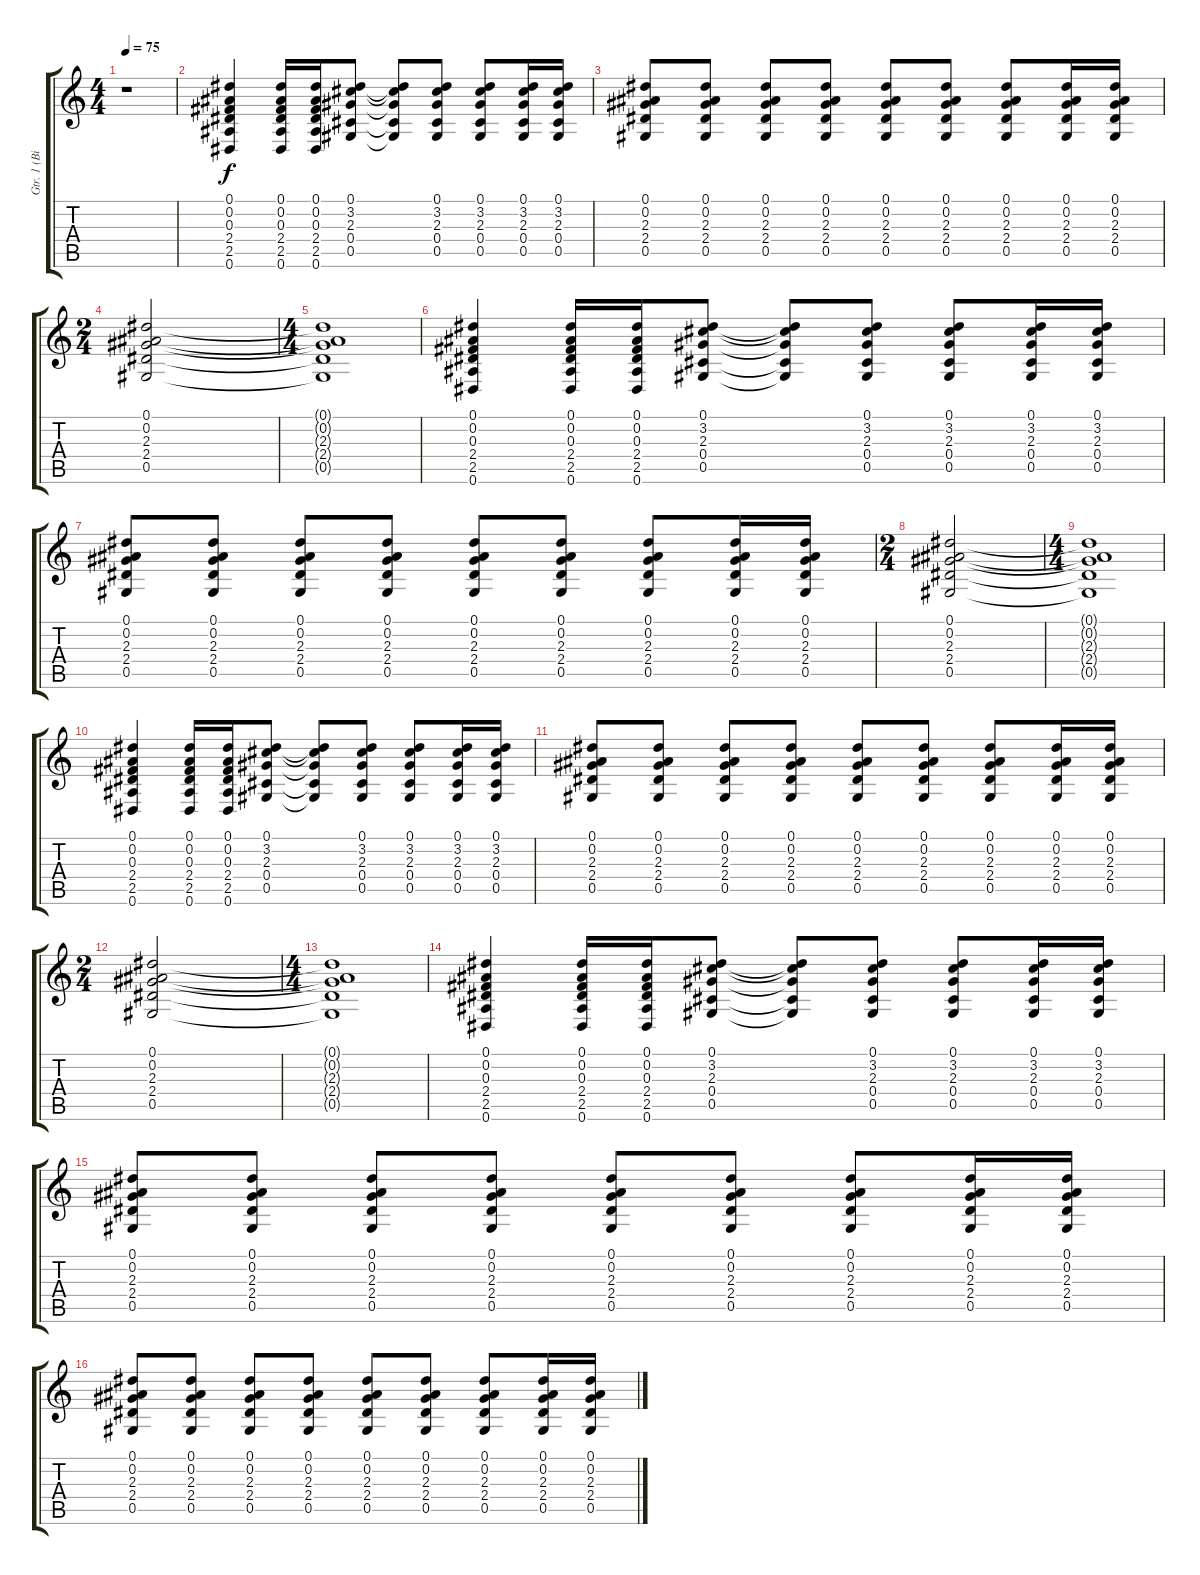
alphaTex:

\track ("Gtr. 1 (Billy)" "Gtr. 1 (Bi") {instrument acousticguitarsteel}
\staff {score tabs}
\tuning (Eb4 Bb3 Gb3 Db3 Ab2 Eb2) {hide}
\ts (4 4)
\tempo 75
\clef g2
\ks c
r.1{dy f} |
(0.1 0.2 0.3 2.4 2.5 0.6).4 (0.1 0.2 0.3 2.4 2.5 0.6).16 (0.1 0.2 0.3 2.4 2.5 0.6).16 (0.1 3.2 2.3 0.4 0.5).8 (0.1{t} 3.2{t} 2.3{t} 0.4{t} 0.5{t}).8 (0.1 3.2 2.3 0.4 0.5).8 (0.1 3.2 2.3 0.4 0.5).8 (0.1 3.2 2.3 0.4 0.5).16 (0.1 3.2 2.3 0.4 0.5).16 |
(0.1 0.2 2.3 2.4 0.5).8 (0.1 0.2 2.3 2.4 0.5).8 (0.1 0.2 2.3 2.4 0.5).8 (0.1 0.2 2.3 2.4 0.5).8 (0.1 0.2 2.3 2.4 0.5).8 (0.1 0.2 2.3 2.4 0.5).8 (0.1 0.2 2.3 2.4 0.5).8 (0.1 0.2 2.3 2.4 0.5).16 (0.1 0.2 2.3 2.4 0.5).16 |
\ts (2 4)
(0.1 0.2 2.3 2.4 0.5).2 |
\ts (4 4)
(0.1{t} 0.2{t} 2.3{t} 2.4{t} 0.5{t}).1 |
(0.1 0.2 0.3 2.4 2.5 0.6).4 (0.1 0.2 0.3 2.4 2.5 0.6).16 (0.1 0.2 0.3 2.4 2.5 0.6).16 (0.1 3.2 2.3 0.4 0.5).8 (0.1{t} 3.2{t} 2.3{t} 0.4{t} 0.5{t}).8 (0.1 3.2 2.3 0.4 0.5).8 (0.1 3.2 2.3 0.4 0.5).8 (0.1 3.2 2.3 0.4 0.5).16 (0.1 3.2 2.3 0.4 0.5).16 |
(0.1 0.2 2.3 2.4 0.5).8 (0.1 0.2 2.3 2.4 0.5).8 (0.1 0.2 2.3 2.4 0.5).8 (0.1 0.2 2.3 2.4 0.5).8 (0.1 0.2 2.3 2.4 0.5).8 (0.1 0.2 2.3 2.4 0.5).8 (0.1 0.2 2.3 2.4 0.5).8 (0.1 0.2 2.3 2.4 0.5).16 (0.1 0.2 2.3 2.4 0.5).16 |
\ts (2 4)
(0.1 0.2 2.3 2.4 0.5).2 |
\ts (4 4)
(0.1{t} 0.2{t} 2.3{t} 2.4{t} 0.5{t}).1 |
(0.1 0.2 0.3 2.4 2.5 0.6).4 (0.1 0.2 0.3 2.4 2.5 0.6).16 (0.1 0.2 0.3 2.4 2.5 0.6).16 (0.1 3.2 2.3 0.4 0.5).8 (0.1{t} 3.2{t} 2.3{t} 0.4{t} 0.5{t}).8 (0.1 3.2 2.3 0.4 0.5).8 (0.1 3.2 2.3 0.4 0.5).8 (0.1 3.2 2.3 0.4 0.5).16 (0.1 3.2 2.3 0.4 0.5).16 |
(0.1 0.2 2.3 2.4 0.5).8 (0.1 0.2 2.3 2.4 0.5).8 (0.1 0.2 2.3 2.4 0.5).8 (0.1 0.2 2.3 2.4 0.5).8 (0.1 0.2 2.3 2.4 0.5).8 (0.1 0.2 2.3 2.4 0.5).8 (0.1 0.2 2.3 2.4 0.5).8 (0.1 0.2 2.3 2.4 0.5).16 (0.1 0.2 2.3 2.4 0.5).16 |
\ts (2 4)
(0.1 0.2 2.3 2.4 0.5).2 |
\ts (4 4)
(0.1{t} 0.2{t} 2.3{t} 2.4{t} 0.5{t}).1 |
(0.1 0.2 0.3 2.4 2.5 0.6).4 (0.1 0.2 0.3 2.4 2.5 0.6).16 (0.1 0.2 0.3 2.4 2.5 0.6).16 (0.1 3.2 2.3 0.4 0.5).8 (0.1{t} 3.2{t} 2.3{t} 0.4{t} 0.5{t}).8 (0.1 3.2 2.3 0.4 0.5).8 (0.1 3.2 2.3 0.4 0.5).8 (0.1 3.2 2.3 0.4 0.5).16 (0.1 3.2 2.3 0.4 0.5).16 |
(0.1 0.2 2.3 2.4 0.5).8 (0.1 0.2 2.3 2.4 0.5).8 (0.1 0.2 2.3 2.4 0.5).8 (0.1 0.2 2.3 2.4 0.5).8 (0.1 0.2 2.3 2.4 0.5).8 (0.1 0.2 2.3 2.4 0.5).8 (0.1 0.2 2.3 2.4 0.5).8 (0.1 0.2 2.3 2.4 0.5).16 (0.1 0.2 2.3 2.4 0.5).16 |
(0.1 0.2 2.3 2.4 0.5).8 (0.1 0.2 2.3 2.4 0.5).8 (0.1 0.2 2.3 2.4 0.5).8 (0.1 0.2 2.3 2.4 0.5).8 (0.1 0.2 2.3 2.4 0.5).8 (0.1 0.2 2.3 2.4 0.5).8 (0.1 0.2 2.3 2.4 0.5).8 (0.1 0.2 2.3 2.4 0.5).16 (0.1 0.2 2.3 2.4 0.5).16
